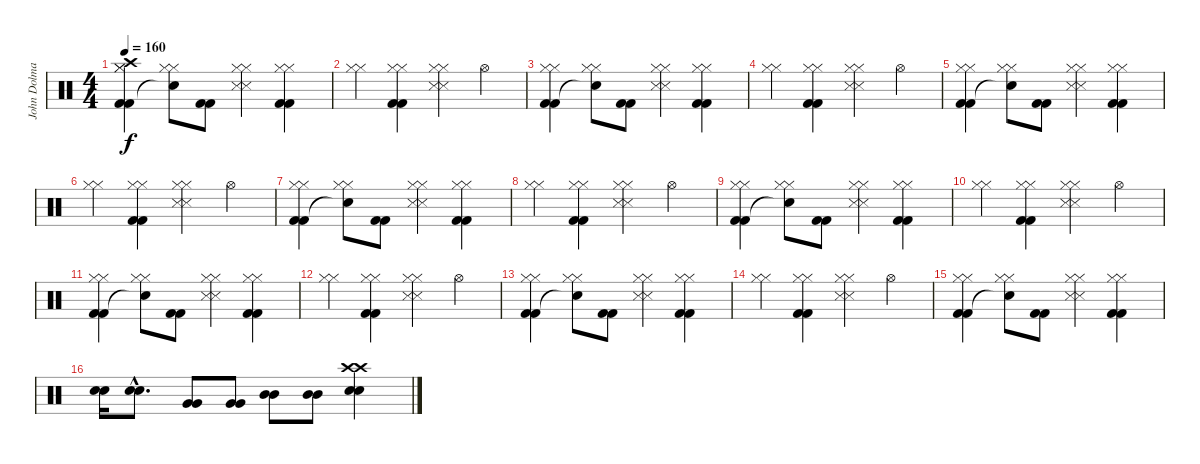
\track ("John Dolmayan (Drums)" "John Dolma") {instrument percussion}
\staff {score}
\articulation defaults
\ts (4 4)
\tempo 160
\clef neutral
\ks c
("Kick (hit) 2" "Kick (hit) 2" "Hi-Hat (closed)" "Hi-Hat (closed)" "Crash high (hit)").4{dy f} ("Snare (hit)"{t} "Hi-Hat (closed)" "Hi-Hat (closed)").8 ("Kick (hit) 2" "Kick (hit) 2").8 ("Snare (side stick) 3" "Snare (side stick) 3" "Hi-Hat (closed)" "Hi-Hat (closed)").4 ("Kick (hit) 2" "Kick (hit) 2" "Hi-Hat (closed)" "Hi-Hat (closed)").4 |
("Hi-Hat (closed)" "Hi-Hat (closed)").4 ("Kick (hit) 2" "Kick (hit) 2" "Hi-Hat (closed)" "Hi-Hat (closed)").4 ("Snare (side stick) 3" "Snare (side stick) 3" "Hi-Hat (closed)" "Hi-Hat (closed)").4 "Hi-Hat (open)".4 |
("Kick (hit) 2" "Kick (hit) 2" "Hi-Hat (closed)" "Hi-Hat (closed)").4 ("Snare (hit)"{t} "Hi-Hat (closed)" "Hi-Hat (closed)").8 ("Kick (hit) 2" "Kick (hit) 2").8 ("Snare (side stick) 3" "Snare (side stick) 3" "Hi-Hat (closed)" "Hi-Hat (closed)").4 ("Kick (hit) 2" "Kick (hit) 2" "Hi-Hat (closed)" "Hi-Hat (closed)").4 |
("Hi-Hat (closed)" "Hi-Hat (closed)").4 ("Kick (hit) 2" "Kick (hit) 2" "Hi-Hat (closed)" "Hi-Hat (closed)").4 ("Snare (side stick) 3" "Snare (side stick) 3" "Hi-Hat (closed)" "Hi-Hat (closed)").4 "Hi-Hat (open)".4 |
("Kick (hit) 2" "Kick (hit) 2" "Hi-Hat (closed)" "Hi-Hat (closed)").4 ("Snare (hit)"{t} "Hi-Hat (closed)" "Hi-Hat (closed)").8 ("Kick (hit) 2" "Kick (hit) 2").8 ("Snare (side stick) 3" "Snare (side stick) 3" "Hi-Hat (closed)" "Hi-Hat (closed)").4 ("Kick (hit) 2" "Kick (hit) 2" "Hi-Hat (closed)" "Hi-Hat (closed)").4 |
("Hi-Hat (closed)" "Hi-Hat (closed)").4 ("Kick (hit) 2" "Kick (hit) 2" "Hi-Hat (closed)" "Hi-Hat (closed)").4 ("Snare (side stick) 3" "Snare (side stick) 3" "Hi-Hat (closed)" "Hi-Hat (closed)").4 "Hi-Hat (open)".4 |
("Kick (hit) 2" "Kick (hit) 2" "Hi-Hat (closed)" "Hi-Hat (closed)").4 ("Snare (hit)"{t} "Hi-Hat (closed)" "Hi-Hat (closed)").8 ("Kick (hit) 2" "Kick (hit) 2").8 ("Snare (side stick) 3" "Snare (side stick) 3" "Hi-Hat (closed)" "Hi-Hat (closed)").4 ("Kick (hit) 2" "Kick (hit) 2" "Hi-Hat (closed)" "Hi-Hat (closed)").4 |
("Hi-Hat (closed)" "Hi-Hat (closed)").4 ("Kick (hit) 2" "Kick (hit) 2" "Hi-Hat (closed)" "Hi-Hat (closed)").4 ("Snare (side stick) 3" "Snare (side stick) 3" "Hi-Hat (closed)" "Hi-Hat (closed)").4 "Hi-Hat (open)".4 |
("Kick (hit) 2" "Kick (hit) 2" "Hi-Hat (closed)" "Hi-Hat (closed)").4 ("Snare (hit)"{t} "Hi-Hat (closed)" "Hi-Hat (closed)").8 ("Kick (hit) 2" "Kick (hit) 2").8 ("Snare (side stick) 3" "Snare (side stick) 3" "Hi-Hat (closed)" "Hi-Hat (closed)").4 ("Kick (hit) 2" "Kick (hit) 2" "Hi-Hat (closed)" "Hi-Hat (closed)").4 |
("Hi-Hat (closed)" "Hi-Hat (closed)").4 ("Kick (hit) 2" "Kick (hit) 2" "Hi-Hat (closed)" "Hi-Hat (closed)").4 ("Snare (side stick) 3" "Snare (side stick) 3" "Hi-Hat (closed)" "Hi-Hat (closed)").4 "Hi-Hat (open)".4 |
("Kick (hit) 2" "Kick (hit) 2" "Hi-Hat (closed)" "Hi-Hat (closed)").4 ("Snare (hit)"{t} "Hi-Hat (closed)" "Hi-Hat (closed)").8 ("Kick (hit) 2" "Kick (hit) 2").8 ("Snare (side stick) 3" "Snare (side stick) 3" "Hi-Hat (closed)" "Hi-Hat (closed)").4 ("Kick (hit) 2" "Kick (hit) 2" "Hi-Hat (closed)" "Hi-Hat (closed)").4 |
("Hi-Hat (closed)" "Hi-Hat (closed)").4 ("Kick (hit) 2" "Kick (hit) 2" "Hi-Hat (closed)" "Hi-Hat (closed)").4 ("Snare (side stick) 3" "Snare (side stick) 3" "Hi-Hat (closed)" "Hi-Hat (closed)").4 "Hi-Hat (open)".4 |
("Kick (hit) 2" "Kick (hit) 2" "Hi-Hat (closed)" "Hi-Hat (closed)").4 ("Snare (hit)"{t} "Hi-Hat (closed)" "Hi-Hat (closed)").8 ("Kick (hit) 2" "Kick (hit) 2").8 ("Snare (side stick) 3" "Snare (side stick) 3" "Hi-Hat (closed)" "Hi-Hat (closed)").4 ("Kick (hit) 2" "Kick (hit) 2" "Hi-Hat (closed)" "Hi-Hat (closed)").4 |
("Hi-Hat (closed)" "Hi-Hat (closed)").4 ("Kick (hit) 2" "Kick (hit) 2" "Hi-Hat (closed)" "Hi-Hat (closed)").4 ("Snare (side stick) 3" "Snare (side stick) 3" "Hi-Hat (closed)" "Hi-Hat (closed)").4 "Hi-Hat (open)".4 |
("Kick (hit) 2" "Kick (hit) 2" "Hi-Hat (closed)" "Hi-Hat (closed)").4 ("Snare (hit)"{t} "Hi-Hat (closed)" "Hi-Hat (closed)").8 ("Kick (hit) 2" "Kick (hit) 2").8 ("Snare (side stick) 3" "Snare (side stick) 3" "Hi-Hat (closed)" "Hi-Hat (closed)").4 ("Kick (hit) 2" "Kick (hit) 2" "Hi-Hat (closed)" "Hi-Hat (closed)").4 |
("Snare (hit) 2" "Snare (hit) 2").16 ("Snare (hit) 2"{hac} "Snare (hit) 2"{hac}).8{d} ("Very Low Tom (hit)" "Very Low Tom (hit)").8 ("Very Low Tom (hit)" "Very Low Tom (hit)").8 ("Mid Tom (hit)" "Mid Tom (hit)").8 ("Mid Tom (hit)" "Mid Tom (hit)").8 ("Snare (hit) 2" "Snare (hit) 2" "Crash high (hit)" "Crash high (hit)").4
